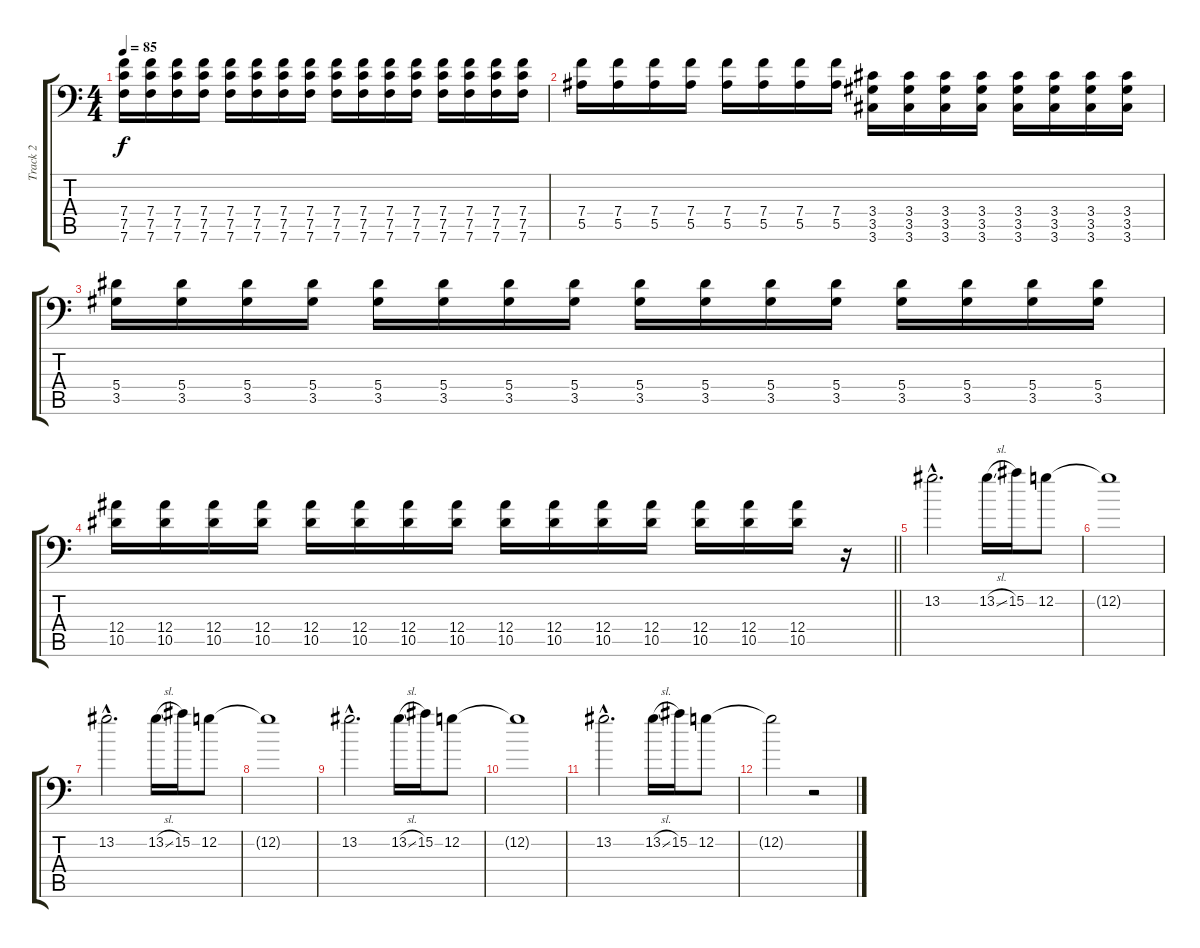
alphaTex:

\track ("Track 2" "Track 2") {instrument distortionguitar}
\staff {score tabs}
\tuning (C4 G3 Eb3 Bb2 F2 Bb1) {hide}
\ts (4 4)
\tempo 85
\clef f4
\ks c
(7.4 7.5 7.6).16{dy f} (7.4 7.5 7.6).16 (7.4 7.5 7.6).16 (7.4 7.5 7.6).16 (7.4 7.5 7.6).16 (7.4 7.5 7.6).16 (7.4 7.5 7.6).16 (7.4 7.5 7.6).16 (7.4 7.5 7.6).16 (7.4 7.5 7.6).16 (7.4 7.5 7.6).16 (7.4 7.5 7.6).16 (7.4 7.5 7.6).16 (7.4 7.5 7.6).16 (7.4 7.5 7.6).16 (7.4 7.5 7.6).16 |
(7.4 5.5).16 (7.4 5.5).16 (7.4 5.5).16 (7.4 5.5).16 (7.4 5.5).16 (7.4 5.5).16 (7.4 5.5).16 (7.4 5.5).16 (3.4 3.5 3.6).16 (3.4 3.5 3.6).16 (3.4 3.5 3.6).16 (3.4 3.5 3.6).16 (3.4 3.5 3.6).16 (3.4 3.5 3.6).16 (3.4 3.5 3.6).16 (3.4 3.5 3.6).16 |
(5.4 3.5).16 (5.4 3.5).16 (5.4 3.5).16 (5.4 3.5).16 (5.4 3.5).16 (5.4 3.5).16 (5.4 3.5).16 (5.4 3.5).16 (5.4 3.5).16 (5.4 3.5).16 (5.4 3.5).16 (5.4 3.5).16 (5.4 3.5).16 (5.4 3.5).16 (5.4 3.5).16 (5.4 3.5).16 |
\barLineRight lightlight
(12.4 10.5).16 (12.4 10.5).16 (12.4 10.5).16 (12.4 10.5).16 (12.4 10.5).16 (12.4 10.5).16 (12.4 10.5).16 (12.4 10.5).16 (12.4 10.5).16 (12.4 10.5).16 (12.4 10.5).16 (12.4 10.5).16 (12.4 10.5).16 (12.4 10.5).16 (12.4 10.5).16 r.16{volume 0} |
13.2{hac}.2{d volume 12} 13.2{sl}.16 15.2.16 12.2.8 |
12.2{t}.1 |
13.2{hac}.2{d} 13.2{sl}.16 15.2.16 12.2.8 |
12.2{t}.1 |
13.2{hac}.2{d} 13.2{sl}.16 15.2.16 12.2.8 |
12.2{t}.1 |
13.2{hac}.2{d} 13.2{sl}.16 15.2.16 12.2.8 |
12.2{t}.2 r.2
